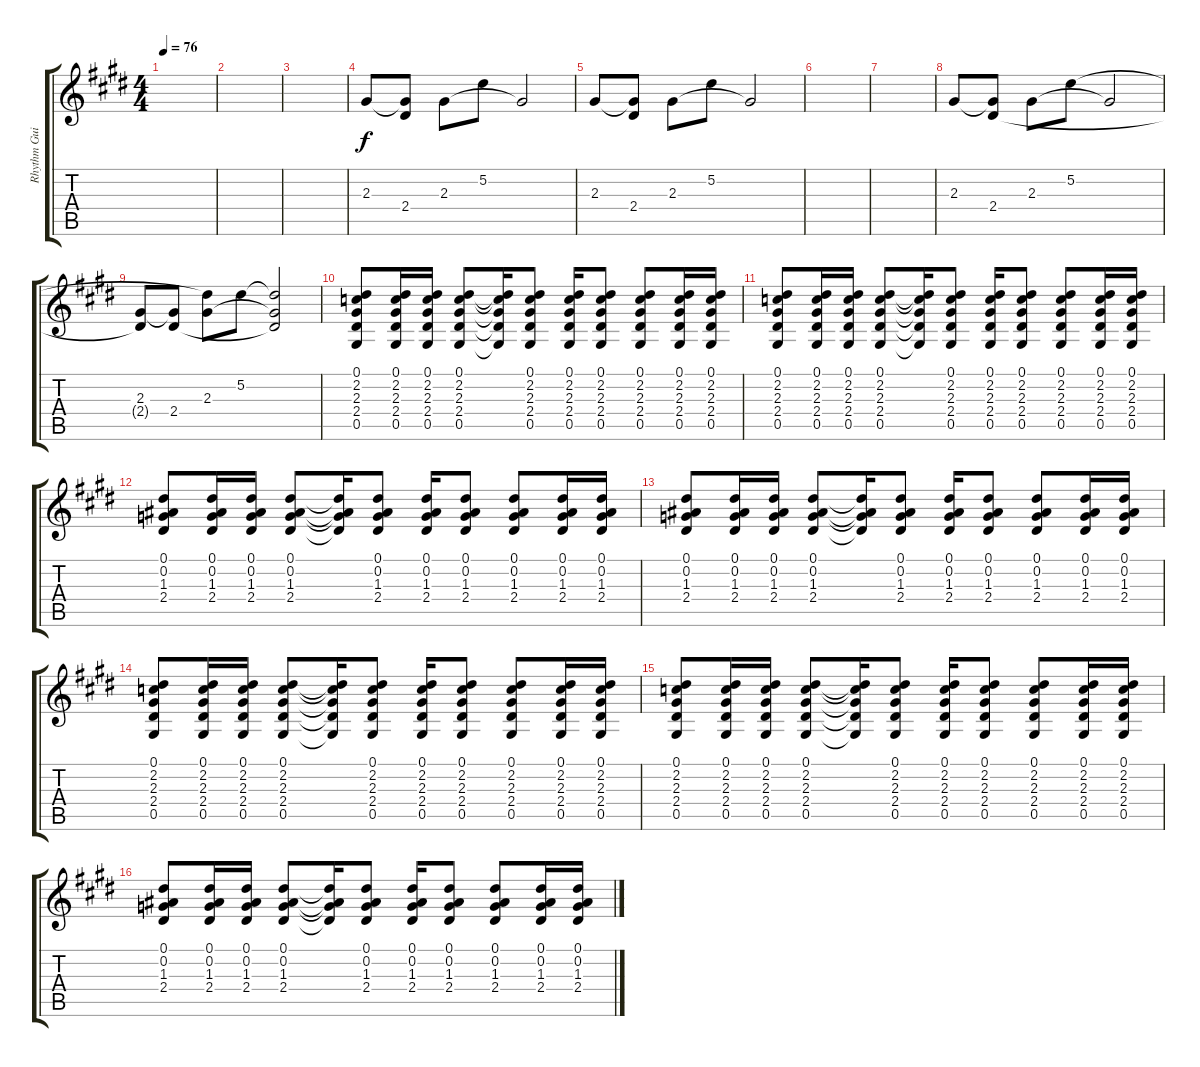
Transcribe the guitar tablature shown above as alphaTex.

\track ("Rhythm Guitar" "Rhythm Gui") {instrument overdrivenguitar}
\staff {score tabs}
\tuning (Eb4 Bb3 Gb3 Db3 Ab2 Eb2) {hide}
\ts (4 4)
\tempo 76
\clef g2
\ks e
|
|
|
2.3.8{volume 9 instrument electricguitarclean} (2.3{t} 2.4).8 2.3.8 5.2.8 2.3{t}.2 |
2.3.8{volume 9 instrument electricguitarclean} (2.3{t} 2.4).8 2.3.8 5.2.8 2.3{t}.2 |
|
|
2.3.8 (2.3{t} 2.4).8 2.3.8 5.2.8 2.3{t}.2 |
(2.3 2.4{t}).8 (2.3{t} 2.4).8 (5.2{t} 2.3).8 5.2.8 (5.2{t} 2.3{t} 2.4{t}).2 |
(0.1 2.2 2.3 2.4 0.5).8{volume 7 instrument overdrivenguitar} (0.1 2.2 2.3 2.4 0.5).16 (0.1 2.2 2.3 2.4 0.5).16 (0.1 2.2 2.3 2.4 0.5).8 (0.1{t} 2.2{t} 2.3{t} 2.4{t} 0.5{t}).16 (0.1 2.2 2.3 2.4 0.5).8 (0.1 2.2 2.3 2.4 0.5).16 (0.1 2.2 2.3 2.4 0.5).8 (0.1 2.2 2.3 2.4 0.5).8 (0.1 2.2 2.3 2.4 0.5).16 (0.1 2.2 2.3 2.4 0.5).16 |
(0.1 2.2 2.3 2.4 0.5).8 (0.1 2.2 2.3 2.4 0.5).16 (0.1 2.2 2.3 2.4 0.5).16 (0.1 2.2 2.3 2.4 0.5).8 (0.1{t} 2.2{t} 2.3{t} 2.4{t} 0.5{t}).16 (0.1 2.2 2.3 2.4 0.5).8 (0.1 2.2 2.3 2.4 0.5).16 (0.1 2.2 2.3 2.4 0.5).8 (0.1 2.2 2.3 2.4 0.5).8 (0.1 2.2 2.3 2.4 0.5).16 (0.1 2.2 2.3 2.4 0.5).16 |
(0.1 0.2 1.3 2.4).8 (0.1 0.2 1.3 2.4).16 (0.1 0.2 1.3 2.4).16 (0.1 0.2 1.3 2.4).8 (0.1{t} 0.2{t} 1.3{t} 2.4{t}).16 (0.1 0.2 1.3 2.4).8 (0.1 0.2 1.3 2.4).16 (0.1 0.2 1.3 2.4).8 (0.1 0.2 1.3 2.4).8 (0.1 0.2 1.3 2.4).16 (0.1 0.2 1.3 2.4).16 |
(0.1 0.2 1.3 2.4).8 (0.1 0.2 1.3 2.4).16 (0.1 0.2 1.3 2.4).16 (0.1 0.2 1.3 2.4).8 (0.1{t} 0.2{t} 1.3{t} 2.4{t}).16 (0.1 0.2 1.3 2.4).8 (0.1 0.2 1.3 2.4).16 (0.1 0.2 1.3 2.4).8 (0.1 0.2 1.3 2.4).8 (0.1 0.2 1.3 2.4).16 (0.1 0.2 1.3 2.4).16 |
(0.1 2.2 2.3 2.4 0.5).8{volume 7 instrument overdrivenguitar} (0.1 2.2 2.3 2.4 0.5).16 (0.1 2.2 2.3 2.4 0.5).16 (0.1 2.2 2.3 2.4 0.5).8 (0.1{t} 2.2{t} 2.3{t} 2.4{t} 0.5{t}).16 (0.1 2.2 2.3 2.4 0.5).8 (0.1 2.2 2.3 2.4 0.5).16 (0.1 2.2 2.3 2.4 0.5).8 (0.1 2.2 2.3 2.4 0.5).8 (0.1 2.2 2.3 2.4 0.5).16 (0.1 2.2 2.3 2.4 0.5).16 |
(0.1 2.2 2.3 2.4 0.5).8 (0.1 2.2 2.3 2.4 0.5).16 (0.1 2.2 2.3 2.4 0.5).16 (0.1 2.2 2.3 2.4 0.5).8 (0.1{t} 2.2{t} 2.3{t} 2.4{t} 0.5{t}).16 (0.1 2.2 2.3 2.4 0.5).8 (0.1 2.2 2.3 2.4 0.5).16 (0.1 2.2 2.3 2.4 0.5).8 (0.1 2.2 2.3 2.4 0.5).8 (0.1 2.2 2.3 2.4 0.5).16 (0.1 2.2 2.3 2.4 0.5).16 |
(0.1 0.2 1.3 2.4).8 (0.1 0.2 1.3 2.4).16 (0.1 0.2 1.3 2.4).16 (0.1 0.2 1.3 2.4).8 (0.1{t} 0.2{t} 1.3{t} 2.4{t}).16 (0.1 0.2 1.3 2.4).8 (0.1 0.2 1.3 2.4).16 (0.1 0.2 1.3 2.4).8 (0.1 0.2 1.3 2.4).8 (0.1 0.2 1.3 2.4).16 (0.1 0.2 1.3 2.4).16
